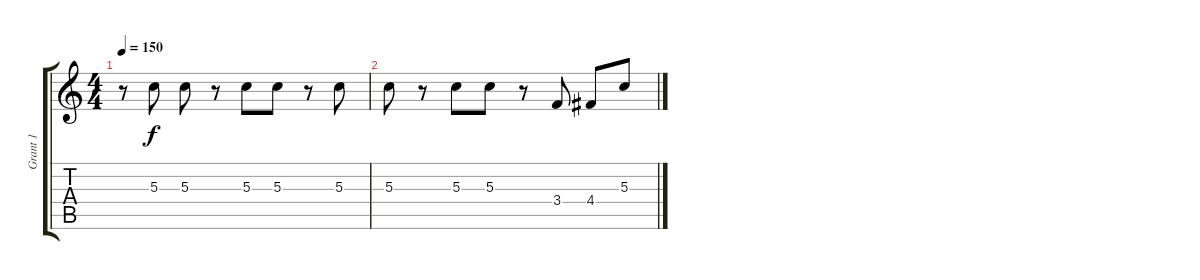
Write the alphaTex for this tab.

\track ("Grant 1" "Grant 1") {instrument electricguitarclean}
\staff {score tabs}
\tuning (E4 B3 G3 D3 A2 D2) {hide}
\ts (4 4)
\tempo 150
\clef g2
\ks c
r.8{dy f} 5.3.8 5.3.8 r.8 5.3.8 5.3.8 r.8 5.3.8 |
5.3.8 r.8 5.3.8 5.3.8 r.8 3.4.8 4.4.8 5.3.8
